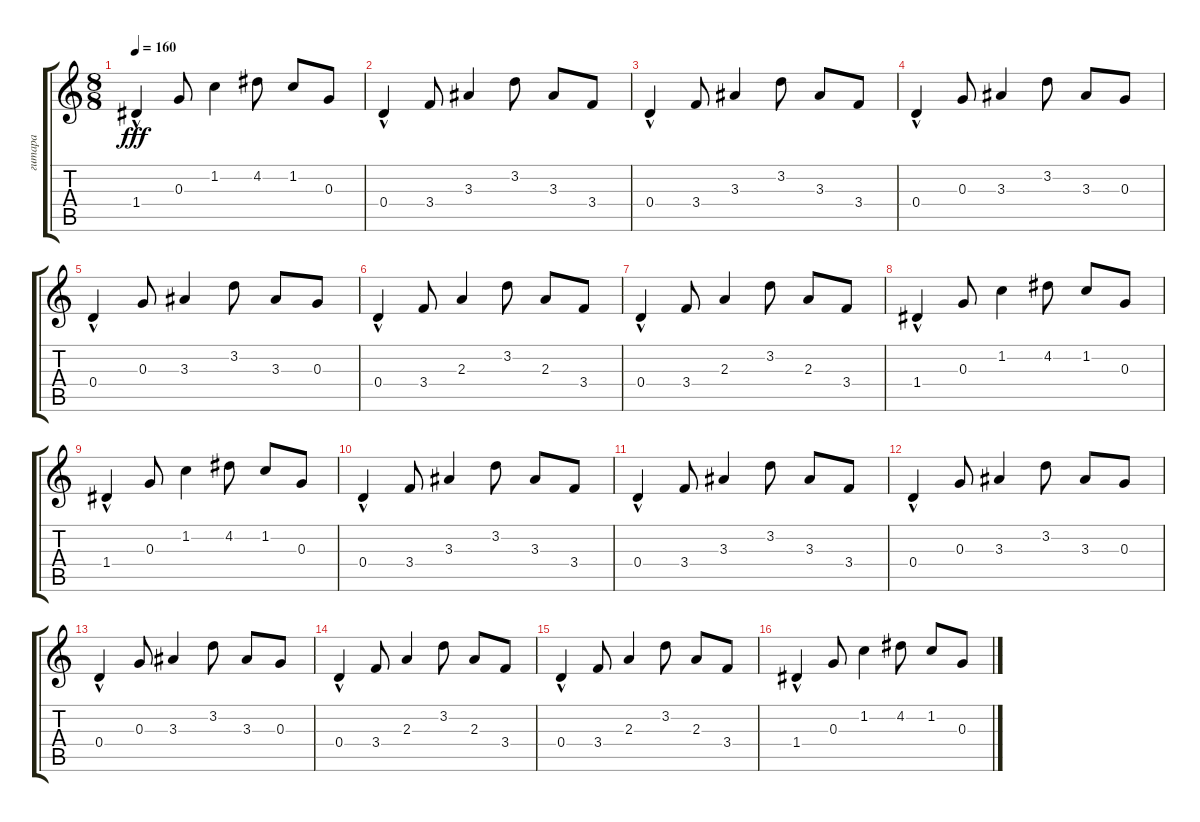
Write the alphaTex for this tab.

\track ("гитара" "гитара") {instrument acousticguitarsteel}
\staff {score tabs}
\tuning (E4 B3 G3 D3 A2 E2) {hide}
\ts (8 8)
\tempo 160
\clef g2
\ks c
1.4{hac}.4{dy fff} 0.3.8 1.2.4 4.2.8 1.2.8 0.3.8 |
0.4{hac}.4 3.4.8 3.3.4 3.2.8 3.3.8 3.4.8 |
0.4{hac}.4 3.4.8 3.3.4 3.2.8 3.3.8 3.4.8 |
0.4{hac}.4 0.3.8 3.3.4 3.2.8 3.3.8 0.3.8 |
0.4{hac}.4 0.3.8 3.3.4 3.2.8 3.3.8 0.3.8 |
0.4{hac}.4 3.4.8 2.3.4 3.2.8 2.3.8 3.4.8 |
0.4{hac}.4 3.4.8 2.3.4 3.2.8 2.3.8 3.4.8 |
1.4{hac}.4 0.3.8 1.2.4 4.2.8 1.2.8 0.3.8 |
1.4{hac}.4 0.3.8 1.2.4 4.2.8 1.2.8 0.3.8 |
0.4{hac}.4 3.4.8 3.3.4 3.2.8 3.3.8 3.4.8 |
0.4{hac}.4 3.4.8 3.3.4 3.2.8 3.3.8 3.4.8 |
0.4{hac}.4 0.3.8 3.3.4 3.2.8 3.3.8 0.3.8 |
0.4{hac}.4 0.3.8 3.3.4 3.2.8 3.3.8 0.3.8 |
0.4{hac}.4 3.4.8 2.3.4 3.2.8 2.3.8 3.4.8 |
0.4{hac}.4 3.4.8 2.3.4 3.2.8 2.3.8 3.4.8 |
1.4{hac}.4 0.3.8 1.2.4{volume 16} 4.2.8 1.2.8 0.3.8
